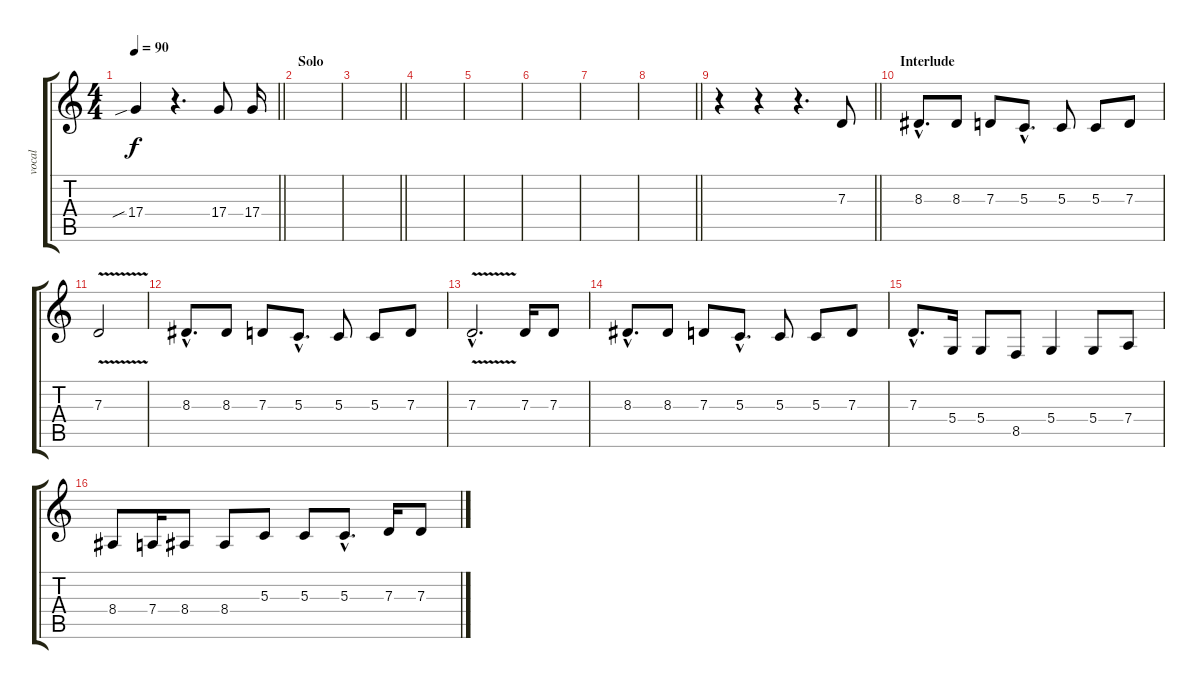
\track ("vocal" "vocal") {instrument lead6voice}
\staff {score tabs}
\tuning (E4 B3 G3 D3 A2 E2) {hide}
\ts (4 4)
\tempo 90
\clef g2
\barLineRight lightlight
\ks c
17.4{sib}.4{dy f} r.4{d} 17.4.8 17.4.16 |
\section ("" "Solo")
|
\barLineRight lightlight
|
|
|
|
|
\barLineRight lightlight
|
\section ("" "")
\barLineRight lightlight
r.4 r.4 r.4{d} 7.3.8 |
\section ("" "Interlude")
8.3{hac}.8{d} 8.3.8 7.3.8 5.3{hac}.8{d} 5.3.8 5.3.8 7.3.8 |
7.3{v}.2 |
8.3{hac}.8{d} 8.3.8 7.3.8 5.3{hac}.8{d} 5.3.8 5.3.8 7.3.8 |
7.3{v hac}.2{d} 7.3.16 7.3.8 |
8.3{hac}.8{d} 8.3.8 7.3.8 5.3{hac}.8{d} 5.3.8 5.3.8 7.3.8 |
7.3{hac}.8{d} 5.4.16 5.4.8 8.5.8 5.4.4 5.4.8 7.4.8 |
8.4.8 7.4.16 8.4.8 8.4.8 5.3.8 5.3.8 5.3{hac}.8{d} 7.3.16 7.3.8
